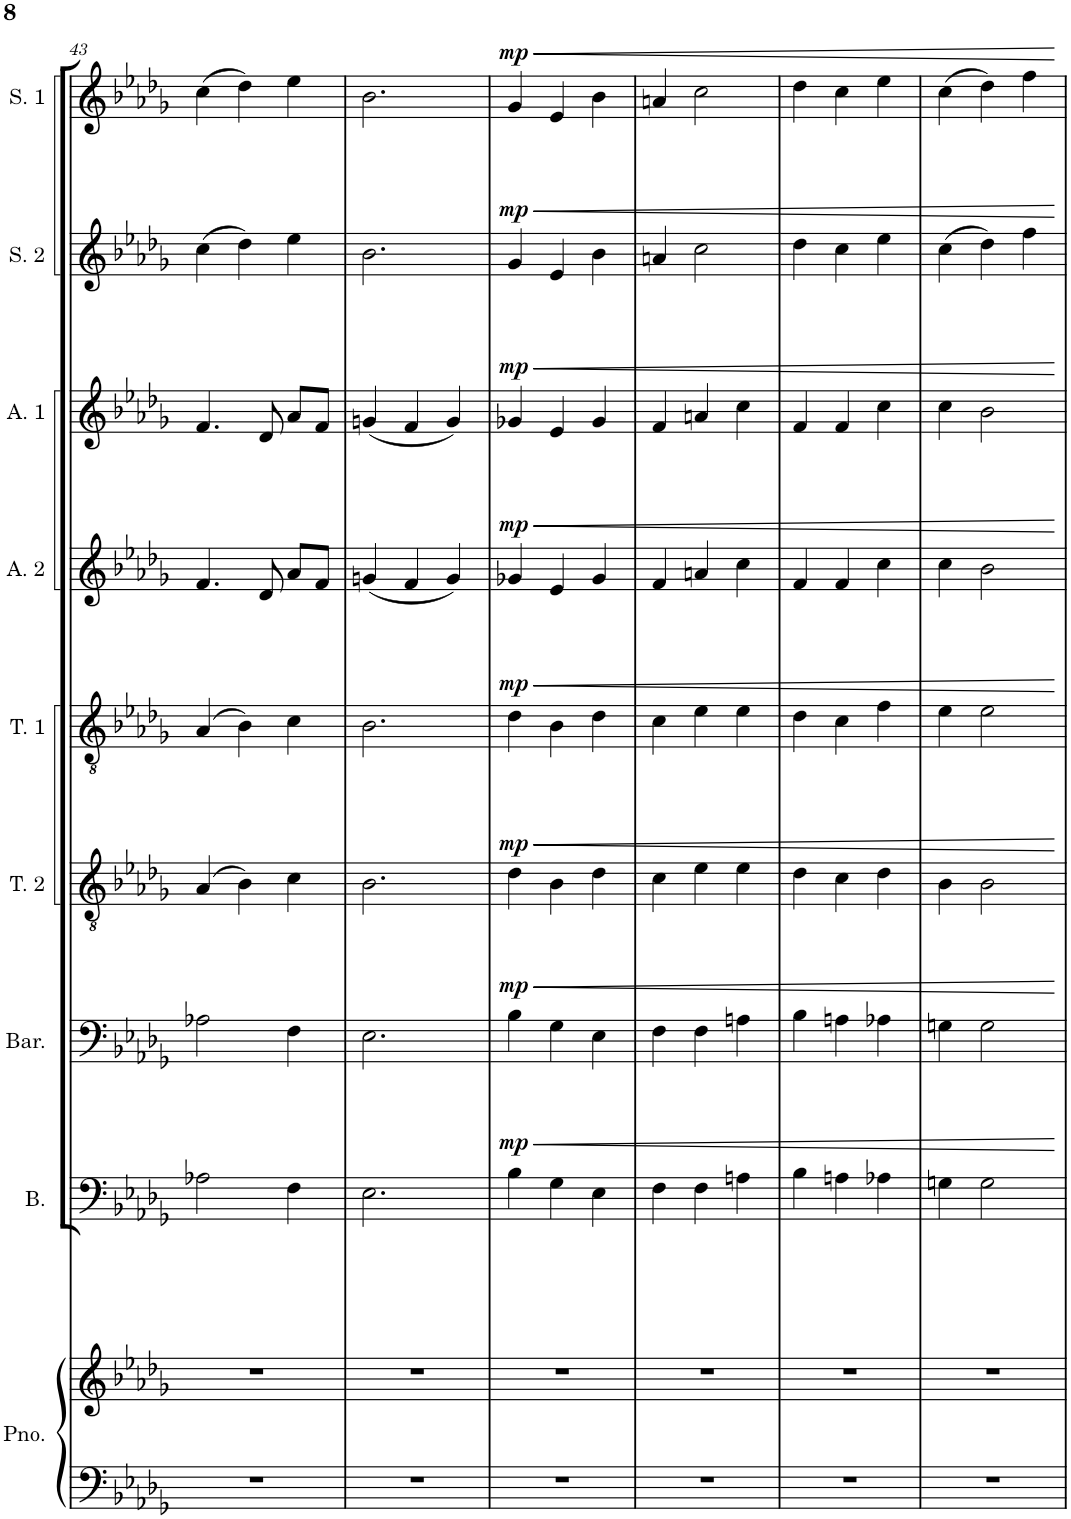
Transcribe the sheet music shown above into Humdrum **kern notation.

**kern	**kern	**kern	**dynam	**kern	**dynam	**kern	**dynam	**kern	**dynam	**kern	**dynam	**kern	**dynam	**kern	**dynam	**kern	**dynam
*part9	*part9	*part8	*part8	*part7	*part7	*part6	*part6	*part5	*part5	*part4	*part4	*part3	*part3	*part2	*part2	*part1	*part1
*staff10	*staff9	*staff8	*staff8	*staff7	*staff7	*staff6	*staff6	*staff5	*staff5	*staff4	*staff4	*staff3	*staff3	*staff2	*staff2	*staff1	*staff1
*I"Piano	*	*I"Bass	*	*I"Baritone	*	*I"Tenor 2	*	*I"Tenor 1	*	*I"Alto 2	*	*I"Alto 1	*	*I"Soprano 2	*	*I"Soprano 1	*
*I'Pno.	*	*I'B.	*	*I'Bar.	*	*I'T. 2	*	*I'T. 1	*	*I'A. 2	*	*I'A. 1	*	*I'S. 2	*	*I'S. 1	*
!!LO:PB:g=z
*clefF4	*clefG2	*clefF4	*	*clefF4	*	*clefGv2	*	*clefGv2	*	*clefG2	*	*clefG2	*	*clefG2	*	*clefG2	*
*k[b-e-a-d-g-]	*k[b-e-a-d-g-]	*k[b-e-a-d-g-]	*	*k[b-e-a-d-g-]	*	*k[b-e-a-d-g-]	*	*k[b-e-a-d-g-]	*	*k[b-e-a-d-g-]	*	*k[b-e-a-d-g-]	*	*k[b-e-a-d-g-]	*	*k[b-e-a-d-g-]	*
*M3/4	*M3/4	*M3/4	*	*M3/4	*	*M3/4	*	*M3/4	*	*M3/4	*	*M3/4	*	*M3/4	*	*M3/4	*
=43	=43	=43	=43	=43	=43	=43	=43	=43	=43	=43	=43	=43	=43	=43	=43	=43	=43
2.r	2.r	2A-X\	.	2A-X\	.	(4A-/	.	(4A-/	.	4.f/	.	4.f/	.	(4cc\	.	(4cc\	.
.	.	.	.	.	.	4B-\)	.	4B-\)	.	.	.	.	.	4dd-\)	.	4dd-\)	.
.	.	.	.	.	.	.	.	.	.	8d-/	.	8d-/	.	.	.	.	.
.	.	4F\	.	4F\	.	4c\	.	4c\	.	8a-/L	.	8a-/L	.	4ee-\	.	4ee-\	.
.	.	.	.	.	.	.	.	.	.	8f/J	.	8f/J	.	.	.	.	.
=44	=44	=44	=44	=44	=44	=44	=44	=44	=44	=44	=44	=44	=44	=44	=44	=44	=44
2.r	2.r	2.E-\	.	2.E-\	.	2.B-\	.	2.B-\	.	(4gn/	.	(4gn/	.	2.b-\	.	2.b-\	.
.	.	.	.	.	.	.	.	.	.	4f/	.	4f/	.	.	.	.	.
.	.	.	.	.	.	.	.	.	.	4g/)	.	4g/)	.	.	.	.	.
=45	=45	=45	=45	=45	=45	=45	=45	=45	=45	=45	=45	=45	=45	=45	=45	=45	=45
!	!	!	!LO:DY:a	!	!LO:DY:a	!	!LO:DY:a	!	!LO:DY:a	!	!LO:DY:a	!	!LO:DY:a	!	!LO:DY:a	!	!LO:DY:a
2.r	2.r	4B-\	mp	4B-\	mp	4d-\	mp	4d-\	mp	4g-X/	mp	4g-X/	mp	4g-/	mp	4g-/	mp
.	.	4G-\	.	4G-\	.	4B-\	.	4B-\	.	4e-/	.	4e-/	.	4e-/	.	4e-/	.
.	.	4E-\	.	4E-\	.	4d-\	.	4d-\	.	4g-/	.	4g-/	.	4b-\	.	4b-\	.
=46	=46	=46	=46	=46	=46	=46	=46	=46	=46	=46	=46	=46	=46	=46	=46	=46	=46
2.r	2.r	4F\	.	4F\	.	4c\	.	4c\	.	4f/	.	4f/	.	4an/	.	4an/	.
.	.	4F\	.	4F\	.	4e-\	.	4e-\	.	4an/	.	4an/	.	2cc\	.	2cc\	.
.	.	4An\	.	4An\	.	4e-\	.	4e-\	.	4cc\	.	4cc\	.	.	.	.	.
=47	=47	=47	=47	=47	=47	=47	=47	=47	=47	=47	=47	=47	=47	=47	=47	=47	=47
2.r	2.r	4B-\	.	4B-\	.	4d-\	.	4d-\	.	4f/	.	4f/	.	4dd-\	.	4dd-\	.
.	.	4An\	.	4An\	.	4c\	.	4c\	.	4f/	.	4f/	.	4cc\	.	4cc\	.
.	.	4A-X\	.	4A-X\	.	4d-\	.	4f\	.	4cc\	.	4cc\	.	4ee-\	.	4ee-\	.
=48	=48	=48	=48	=48	=48	=48	=48	=48	=48	=48	=48	=48	=48	=48	=48	=48	=48
2.r	2.r	4Gn\	.	4Gn\	.	4B-\	.	4e-\	.	4cc\	.	4cc\	.	(4cc\	.	(4cc\	.
.	.	2G\	.	2G\	.	2B-\	.	2e-\	.	2b-\	.	2b-\	.	4dd-\)	.	4dd-\)	.
.	.	.	.	.	.	.	.	.	.	.	.	.	.	4ff\	.	4ff\	.
=	=	=	=	=	=	=	=	=	=	=	=	=	=	=	=	=	=
*-	*-	*-	*-	*-	*-	*-	*-	*-	*-	*-	*-	*-	*-	*-	*-	*-	*-
